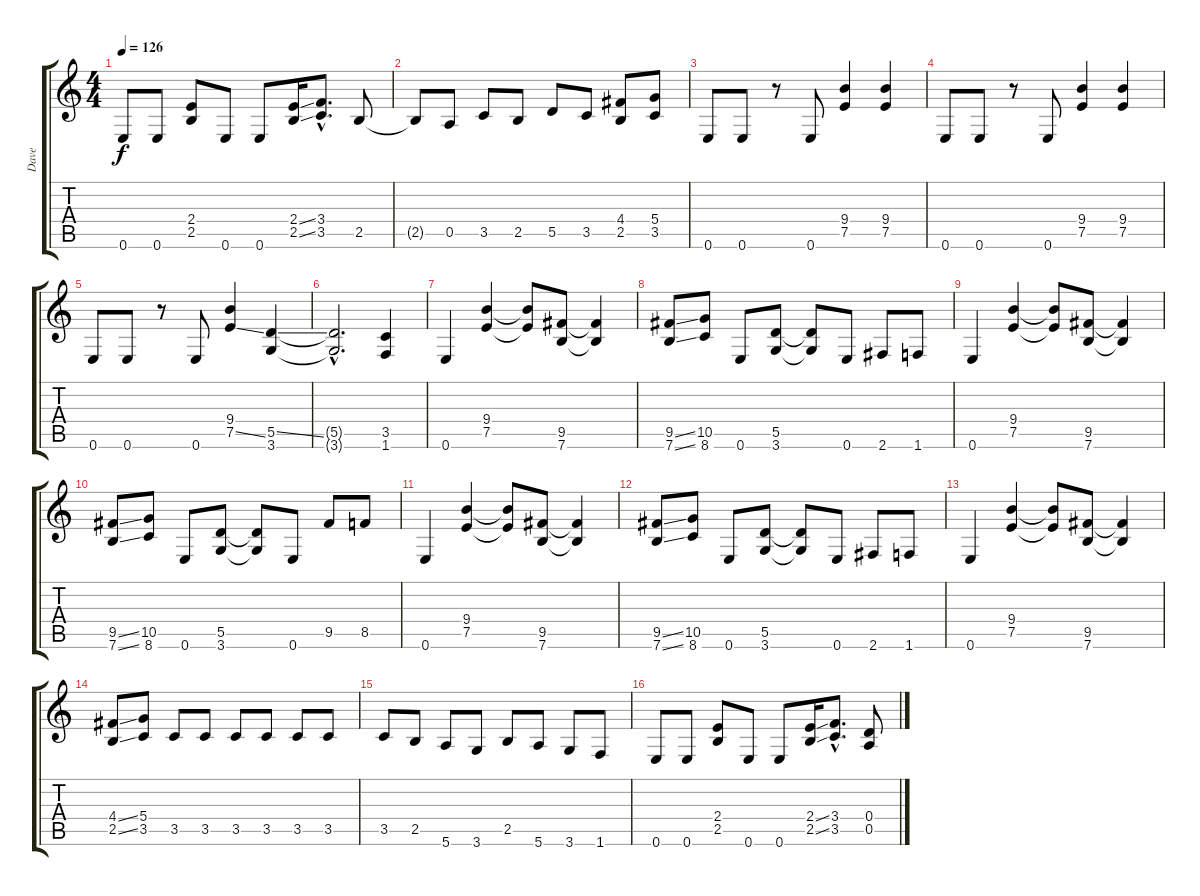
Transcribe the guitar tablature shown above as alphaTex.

\track ("Dave" "Dave") {instrument distortionguitar}
\staff {score tabs}
\tuning (E4 B3 G3 D3 A2 E2) {hide}
\ts (4 4)
\tempo 126
\clef g2
\ks c
0.6.8{dy f} 0.6.8 (2.4 2.5).8 0.6.8 0.6.8 (2.4{ss} 2.5{ss}).16 (3.4{hac} 3.5{hac}).8{d} 2.5.8 |
2.5{t}.8 0.5.8 3.5.8 2.5.8 5.5.8 3.5.8 (4.4 2.5).8 (5.4 3.5).8 |
0.6.8 0.6.8 r.8 0.6.8 (9.4 7.5).4 (9.4 7.5).4 |
0.6.8 0.6.8 r.8 0.6.8 (9.4 7.5).4 (9.4 7.5).4 |
0.6.8 0.6.8 r.8 0.6.8 (9.4 7.5{ss}).4 (5.5{ss} 3.6).4 |
(5.5{hac t} 3.6{hac t}).2{d} (3.5 1.6).4 |
0.6.4 (9.4 7.5).4 (9.4{t} 7.5{t}).8 (9.5 7.6).8 (9.5{t} 7.6{t}).4 |
(9.5{ss} 7.6{ss}).8 (10.5 8.6).8 0.6.8 (5.5 3.6).8 (5.5{t} 3.6{t}).8 0.6.8 2.6.8 1.6.8 |
0.6.4 (9.4 7.5).4 (9.4{t} 7.5{t}).8 (9.5 7.6).8 (9.5{t} 7.6{t}).4 |
(9.5{ss} 7.6{ss}).8 (10.5 8.6).8 0.6.8 (5.5 3.6).8 (5.5{t} 3.6{t}).8 0.6.8 9.5.8 8.5.8 |
0.6.4 (9.4 7.5).4 (9.4{t} 7.5{t}).8 (9.5 7.6).8 (9.5{t} 7.6{t}).4 |
(9.5{ss} 7.6{ss}).8 (10.5 8.6).8 0.6.8 (5.5 3.6).8 (5.5{t} 3.6{t}).8 0.6.8 2.6.8 1.6.8 |
0.6.4 (9.4 7.5).4 (9.4{t} 7.5{t}).8 (9.5 7.6).8 (9.5{t} 7.6{t}).4 |
(4.4{ss} 2.5{ss}).8 (5.4 3.5).8 3.5.8 3.5.8 3.5.8 3.5.8 3.5.8 3.5.8 |
3.5.8 2.5.8 5.6.8 3.6.8 2.5.8 5.6.8 3.6.8 1.6.8 |
0.6.8 0.6.8 (2.4 2.5).8 0.6.8 0.6.8 (2.4{ss} 2.5{ss}).16 (3.4{hac} 3.5{hac}).8{d} (0.4 0.5).8
